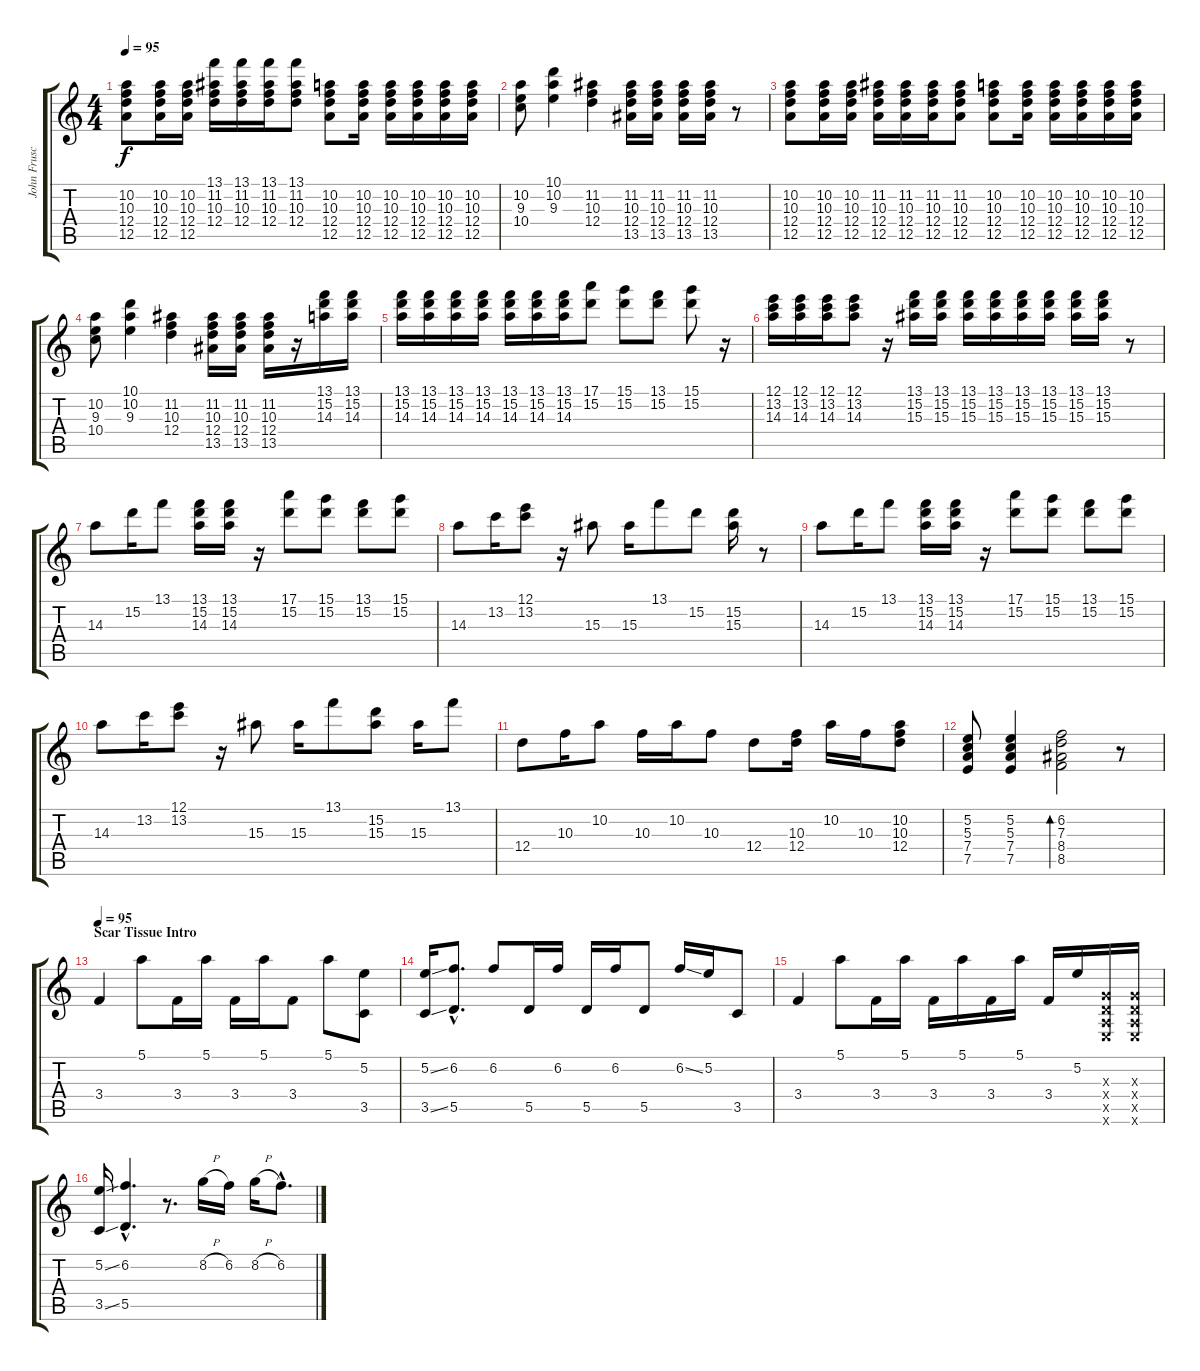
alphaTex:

\track ("John Frusciante" "John Frusc") {instrument electricguitarclean}
\staff {score tabs}
\tuning (E4 B3 G3 D3 A2 E2) {hide}
\ts (4 4)
\tempo 95
\clef g2
\ks c
(10.2 10.3 12.4 12.5).8{dy f} (10.2 10.3 12.4 12.5).16 (10.2 10.3 12.4 12.5).16 (13.1 11.2 10.3 12.4).16 (13.1 11.2 10.3 12.4).16 (13.1 11.2 10.3 12.4).16 (13.1 11.2 10.3 12.4).8 (10.2 10.3 12.4 12.5).8 (10.2 10.3 12.4 12.5).16 (10.2 10.3 12.4 12.5).16 (10.2 10.3 12.4 12.5).16 (10.2 10.3 12.4 12.5).16 (10.2 10.3 12.4 12.5).16 |
(10.2 9.3 10.4).8 (10.1 10.2 9.3).4 (11.2 10.3 12.4).4 (11.2 10.3 12.4 13.5).16 (11.2 10.3 12.4 13.5).16 (11.2 10.3 12.4 13.5).16 (11.2 10.3 12.4 13.5).16 r.8 |
(10.2 10.3 12.4 12.5).8 (10.2 10.3 12.4 12.5).16 (10.2 10.3 12.4 12.5).16 (11.2 10.3 12.4 12.5).16 (11.2 10.3 12.4 12.5).16 (11.2 10.3 12.4 12.5).16 (11.2 10.3 12.4 12.5).8 (10.2 10.3 12.4 12.5).8 (10.2 10.3 12.4 12.5).16 (10.2 10.3 12.4 12.5).16 (10.2 10.3 12.4 12.5).16 (10.2 10.3 12.4 12.5).16 (10.2 10.3 12.4 12.5).16 |
(10.2 9.3 10.4).8 (10.1 10.2 9.3).4 (11.2 10.3 12.4).4 (11.2 10.3 12.4 13.5).16 (11.2 10.3 12.4 13.5).16 (11.2 10.3 12.4 13.5).16 r.16 (13.1 15.2 14.3).16 (13.1 15.2 14.3).16 |
(13.1 15.2 14.3).16 (13.1 15.2 14.3).16 (13.1 15.2 14.3).16 (13.1 15.2 14.3).16 (13.1 15.2 14.3).16 (13.1 15.2 14.3).16 (13.1 15.2 14.3).16 (17.1 15.2).8 (15.1 15.2).8 (13.1 15.2).8 (15.1 15.2).8 r.16 |
(12.1 13.2 14.3).16 (12.1 13.2 14.3).16 (12.1 13.2 14.3).16 (12.1 13.2 14.3).8 r.16 (13.1 15.2 15.3).16 (13.1 15.2 15.3).16 (13.1 15.2 15.3).16 (13.1 15.2 15.3).16 (13.1 15.2 15.3).16 (13.1 15.2 15.3).16 (13.1 15.2 15.3).16 (13.1 15.2 15.3).16 r.8 |
14.3.8 15.2.16 13.1.8 (13.1 15.2 14.3).16 (13.1 15.2 14.3).16 r.16 (17.1 15.2).8 (15.1 15.2).8 (13.1 15.2).8 (15.1 15.2).8 |
14.3.8 13.2.16 (12.1 13.2).8 r.16 15.3.8 15.3.16 13.1.8 15.2.8 (15.2 15.3).16 r.8 |
14.3.8 15.2.16 13.1.8 (13.1 15.2 14.3).16 (13.1 15.2 14.3).16 r.16 (17.1 15.2).8 (15.1 15.2).8 (13.1 15.2).8 (15.1 15.2).8 |
14.3.8 13.2.16 (12.1 13.2).8 r.16 15.3.8 15.3.16 13.1.8 (15.2 15.3).8 15.3.16 13.1.8 |
12.4.8 10.3.16 10.2.8 10.3.16 10.2.16 10.3.8 12.4.8 (10.3 12.4).16 10.2.16 10.3.16 (10.2 10.3 12.4).8 |
(5.2 5.3 7.4 7.5).8 (5.2 5.3 7.4 7.5).4 (6.2 7.3 8.4 8.5).2{bd 120} r.8 |
\section ("" "Scar Tissue Intro")
\tempo 95
3.4.4 5.1.8 3.4.16 5.1.16 3.4.16 5.1.16 3.4.8 5.1.8 (5.2 3.5).8 |
(5.2{ss} 3.5{ss}).16 (6.2{hac} 5.5{hac}).8{d} 6.2.8 5.5.16 6.2.16 5.5.16 6.2.16 5.5.8 6.2{ss}.16 5.2.16 3.5.8 |
3.4.4 5.1.8 3.4.16 5.1.16 3.4.16 5.1.16 3.4.16 5.1.16 3.4.16 5.2.16 (0.3{x} 0.4{x} 0.5{x} 0.6{x}).16 (0.3{x} 0.4{x} 0.5{x} 0.6{x}).16 |
(5.2{ss} 3.5{ss}).16 (6.2{hac} 5.5{hac}).4{d} r.8{d} 8.2{h}.16 6.2.16 8.2{h}.16 6.2{hac}.8{d}
